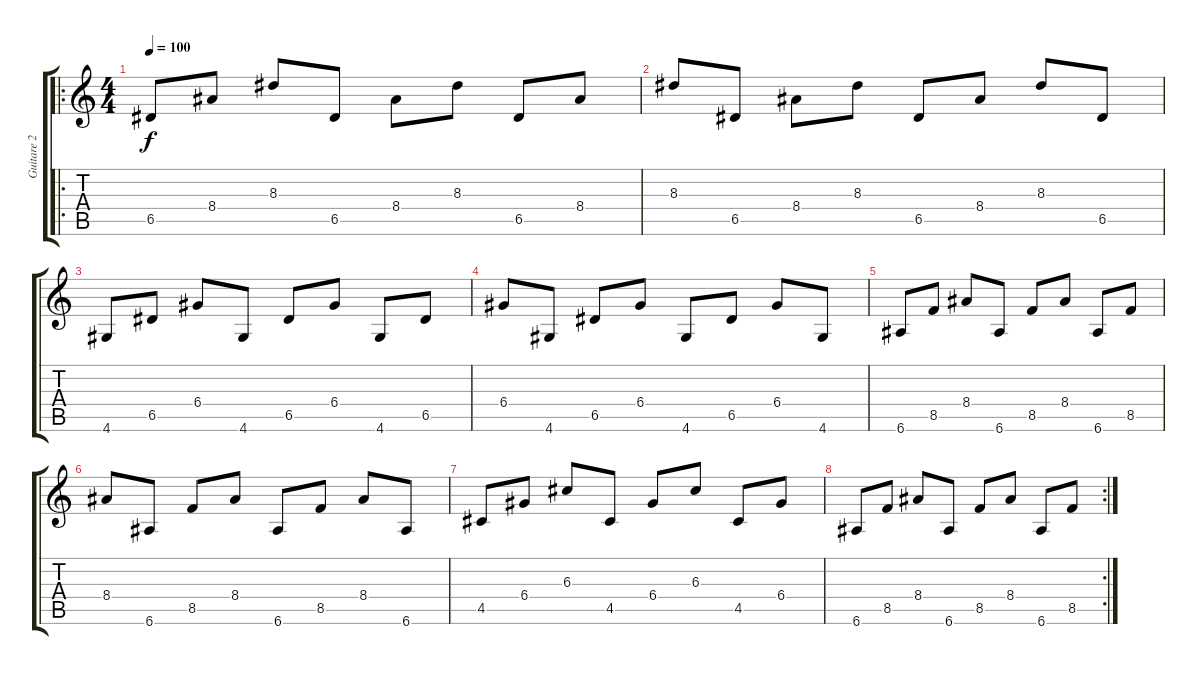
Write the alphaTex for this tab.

\track ("Guitare 2" "Guitare 2") {instrument distortionguitar}
\staff {score tabs}
\tuning (E4 B3 G3 D3 A2 E2) {hide}
\ro
\ts (4 4)
\tempo 100
\clef g2
\ks c
6.5.8{dy f} 8.4.8 8.3.8 6.5.8 8.4.8 8.3.8 6.5.8 8.4.8 |
8.3.8 6.5.8 8.4.8 8.3.8 6.5.8 8.4.8 8.3.8 6.5.8 |
4.6.8 6.5.8 6.4.8 4.6.8 6.5.8 6.4.8 4.6.8 6.5.8 |
6.4.8 4.6.8 6.5.8 6.4.8 4.6.8 6.5.8 6.4.8 4.6.8 |
6.6.8 8.5.8 8.4.8 6.6.8 8.5.8 8.4.8 6.6.8 8.5.8 |
8.4.8 6.6.8 8.5.8 8.4.8 6.6.8 8.5.8 8.4.8 6.6.8 |
4.5.8 6.4.8 6.3.8 4.5.8 6.4.8 6.3.8 4.5.8 6.4.8 |
\rc 2
6.6.8 8.5.8 8.4.8 6.6.8 8.5.8 8.4.8 6.6.8 8.5.8
